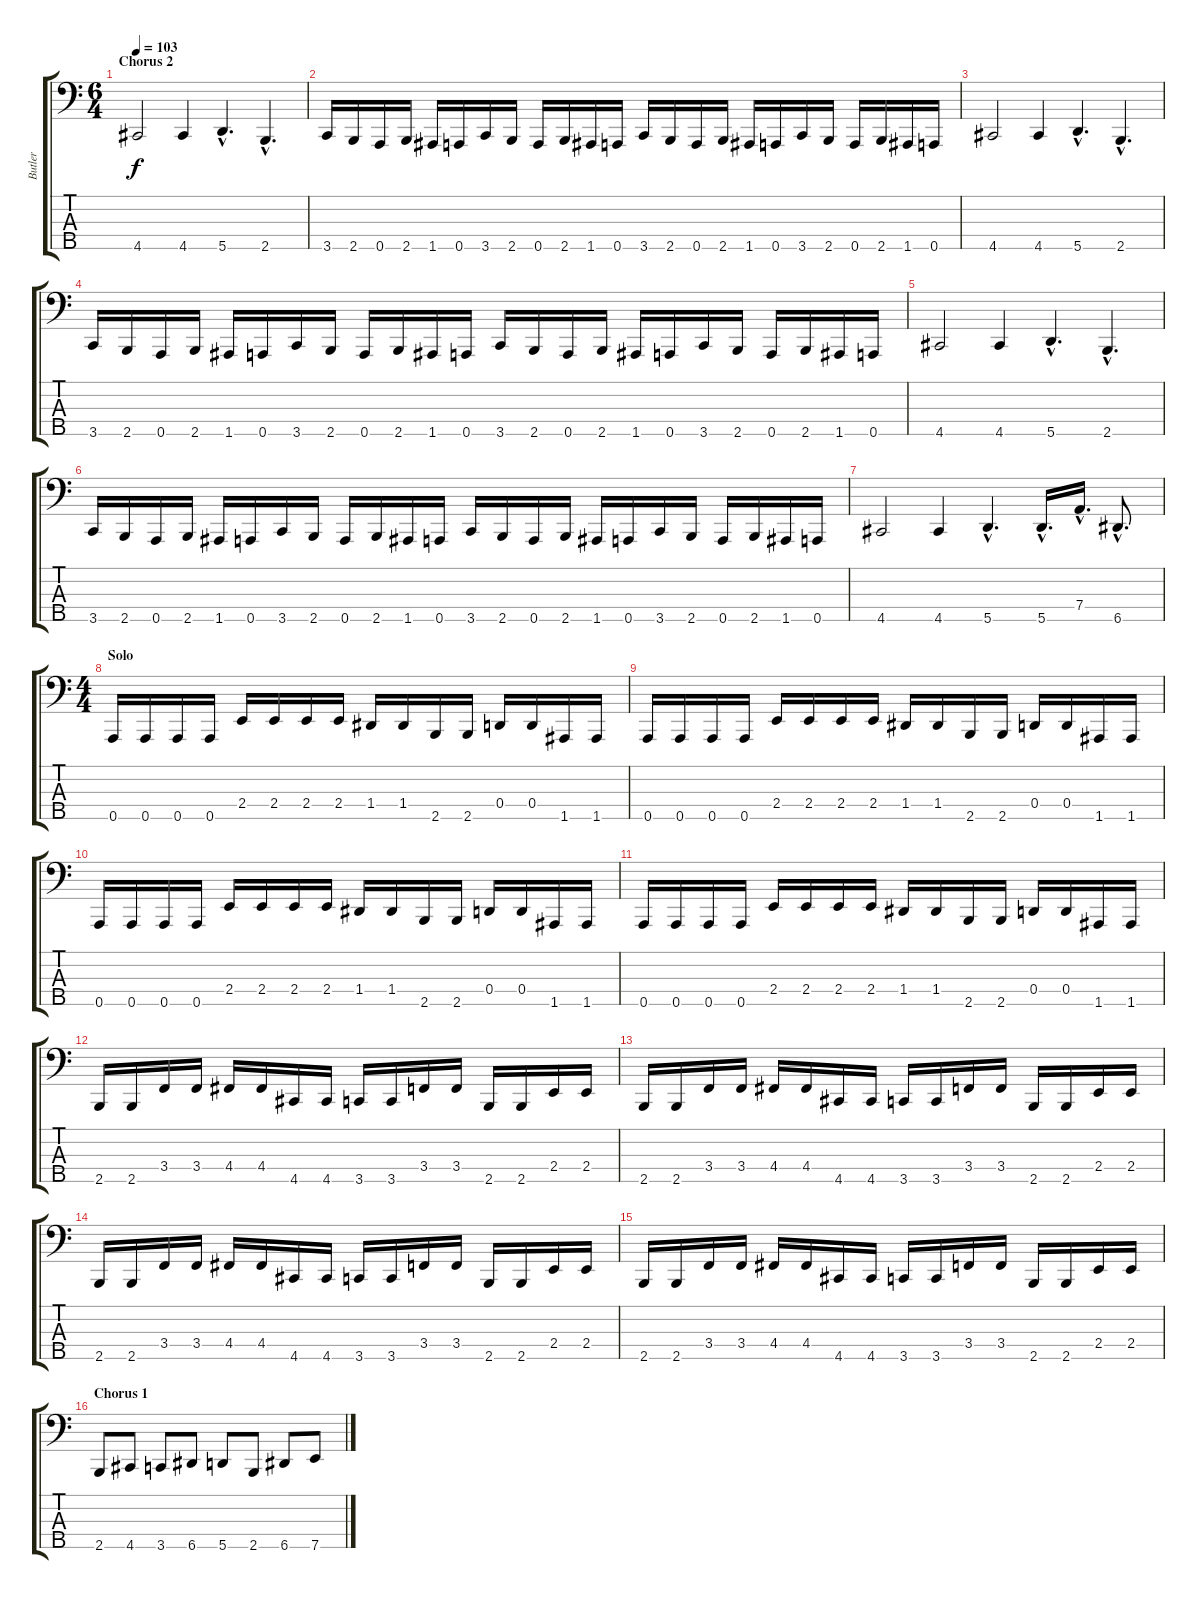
\track ("Butler" "Butler") {instrument electricbassfinger}
\staff {score tabs}
\tuning (G2 D2 A1 D1 A0) {hide}
\ts (6 4)
\section ("" "Chorus 2")
\tempo 103
\clef f4
\ks c
4.5.2{dy f} 4.5.4 5.5{hac}.4{d} 2.5{hac}.4{d} |
3.5.16 2.5.16 0.5.16 2.5.16 1.5.16 0.5.16 3.5.16 2.5.16 0.5.16 2.5.16 1.5.16 0.5.16 3.5.16 2.5.16 0.5.16 2.5.16 1.5.16 0.5.16 3.5.16 2.5.16 0.5.16 2.5.16 1.5.16 0.5.16 |
4.5.2 4.5.4 5.5{hac}.4{d} 2.5{hac}.4{d} |
3.5.16 2.5.16 0.5.16 2.5.16 1.5.16 0.5.16 3.5.16 2.5.16 0.5.16 2.5.16 1.5.16 0.5.16 3.5.16 2.5.16 0.5.16 2.5.16 1.5.16 0.5.16 3.5.16 2.5.16 0.5.16 2.5.16 1.5.16 0.5.16 |
4.5.2 4.5.4 5.5{hac}.4{d} 2.5{hac}.4{d} |
3.5.16 2.5.16 0.5.16 2.5.16 1.5.16 0.5.16 3.5.16 2.5.16 0.5.16 2.5.16 1.5.16 0.5.16 3.5.16 2.5.16 0.5.16 2.5.16 1.5.16 0.5.16 3.5.16 2.5.16 0.5.16 2.5.16 1.5.16 0.5.16 |
4.5.2 4.5.4 5.5{hac}.4{d} 5.5{hac}.16{d} 7.4{hac}.16{d} 6.5{hac}.8{d} |
\ts (4 4)
\section ("" "Solo")
0.5.16 0.5.16 0.5.16 0.5.16 2.4.16 2.4.16 2.4.16 2.4.16 1.4.16 1.4.16 2.5.16 2.5.16 0.4.16 0.4.16 1.5.16 1.5.16 |
0.5.16 0.5.16 0.5.16 0.5.16 2.4.16 2.4.16 2.4.16 2.4.16 1.4.16 1.4.16 2.5.16 2.5.16 0.4.16 0.4.16 1.5.16 1.5.16 |
0.5.16 0.5.16 0.5.16 0.5.16 2.4.16 2.4.16 2.4.16 2.4.16 1.4.16 1.4.16 2.5.16 2.5.16 0.4.16 0.4.16 1.5.16 1.5.16 |
0.5.16 0.5.16 0.5.16 0.5.16 2.4.16 2.4.16 2.4.16 2.4.16 1.4.16 1.4.16 2.5.16 2.5.16 0.4.16 0.4.16 1.5.16 1.5.16 |
2.5.16 2.5.16 3.4.16 3.4.16 4.4.16 4.4.16 4.5.16 4.5.16 3.5.16 3.5.16 3.4.16 3.4.16 2.5.16 2.5.16 2.4.16 2.4.16 |
2.5.16 2.5.16 3.4.16 3.4.16 4.4.16 4.4.16 4.5.16 4.5.16 3.5.16 3.5.16 3.4.16 3.4.16 2.5.16 2.5.16 2.4.16 2.4.16 |
2.5.16 2.5.16 3.4.16 3.4.16 4.4.16 4.4.16 4.5.16 4.5.16 3.5.16 3.5.16 3.4.16 3.4.16 2.5.16 2.5.16 2.4.16 2.4.16 |
2.5.16 2.5.16 3.4.16 3.4.16 4.4.16 4.4.16 4.5.16 4.5.16 3.5.16 3.5.16 3.4.16 3.4.16 2.5.16 2.5.16 2.4.16 2.4.16 |
\section ("" "Chorus 1")
2.5.8 4.5.8 3.5.8 6.5.8 5.5.8 2.5.8 6.5.8 7.5.8
